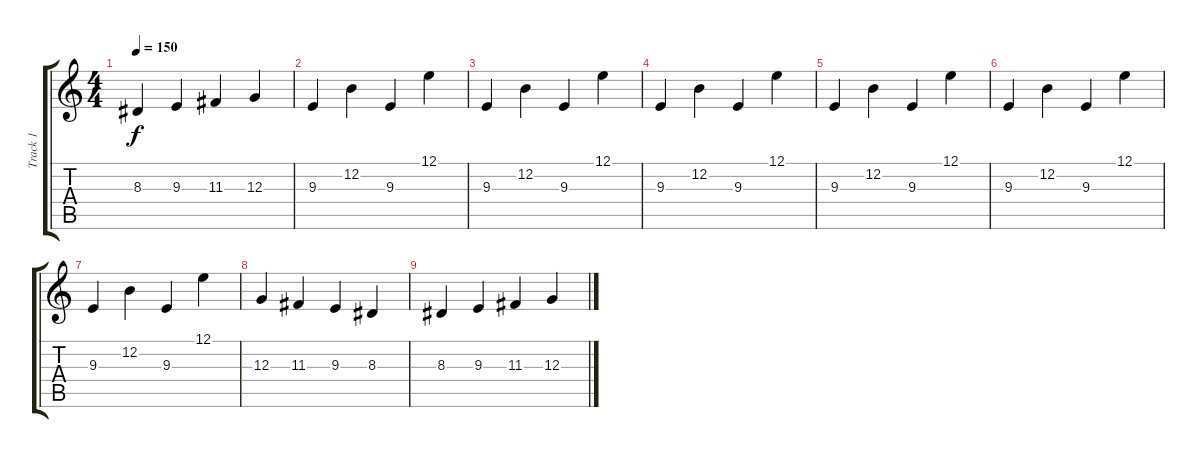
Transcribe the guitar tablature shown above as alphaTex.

\track ("Track 1" "Track 1") {instrument brightacousticpiano}
\staff {score tabs}
\tuning (E4 B3 G3 D3 A2 E2) {hide}
\ts (4 4)
\tempo 150
\clef g2
\ks c
8.3.4{dy f} 9.3.4 11.3.4 12.3.4 |
9.3.4 12.2.4 9.3.4 12.1.4 |
9.3.4 12.2.4 9.3.4 12.1.4 |
9.3.4 12.2.4 9.3.4 12.1.4 |
9.3.4 12.2.4 9.3.4 12.1.4 |
9.3.4 12.2.4 9.3.4 12.1.4 |
9.3.4 12.2.4 9.3.4 12.1.4 |
12.3.4 11.3.4 9.3.4 8.3.4 |
8.3.4 9.3.4 11.3.4 12.3.4
